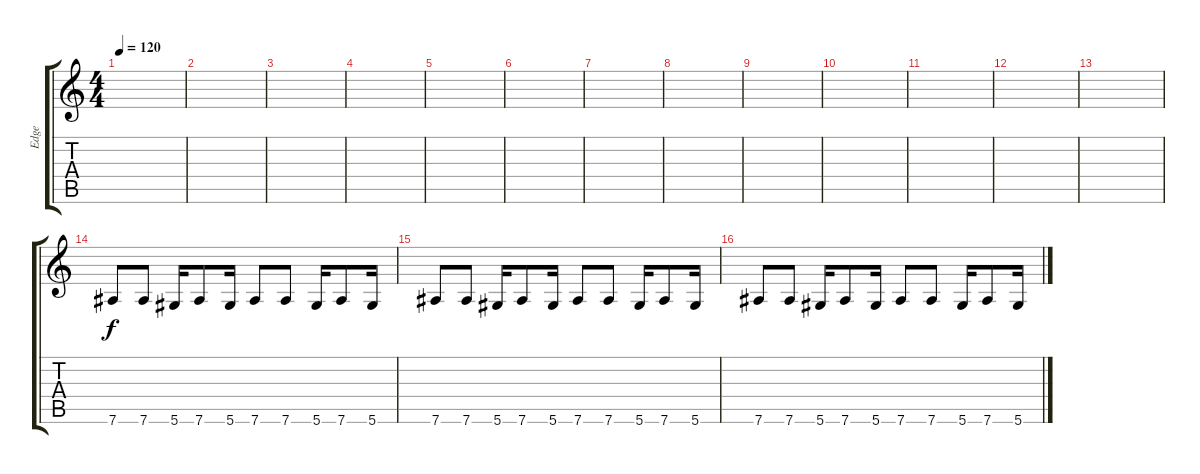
\track ("Edge" "Edge") {instrument distortionguitar}
\staff {score tabs}
\tuning (Eb4 Bb3 Gb3 Db3 Ab2 Eb2) {hide}
\ts (4 4)
\tempo 120
\clef g2
\ks c
|
|
|
|
|
|
|
|
|
|
|
|
|
7.6.8 7.6.8 5.6.16 7.6.8 5.6.16 7.6.8 7.6.8 5.6.16 7.6.8 5.6.16 |
7.6.8 7.6.8 5.6.16 7.6.8 5.6.16 7.6.8 7.6.8 5.6.16 7.6.8 5.6.16 |
7.6.8 7.6.8 5.6.16 7.6.8 5.6.16 7.6.8 7.6.8 5.6.16 7.6.8 5.6.16
